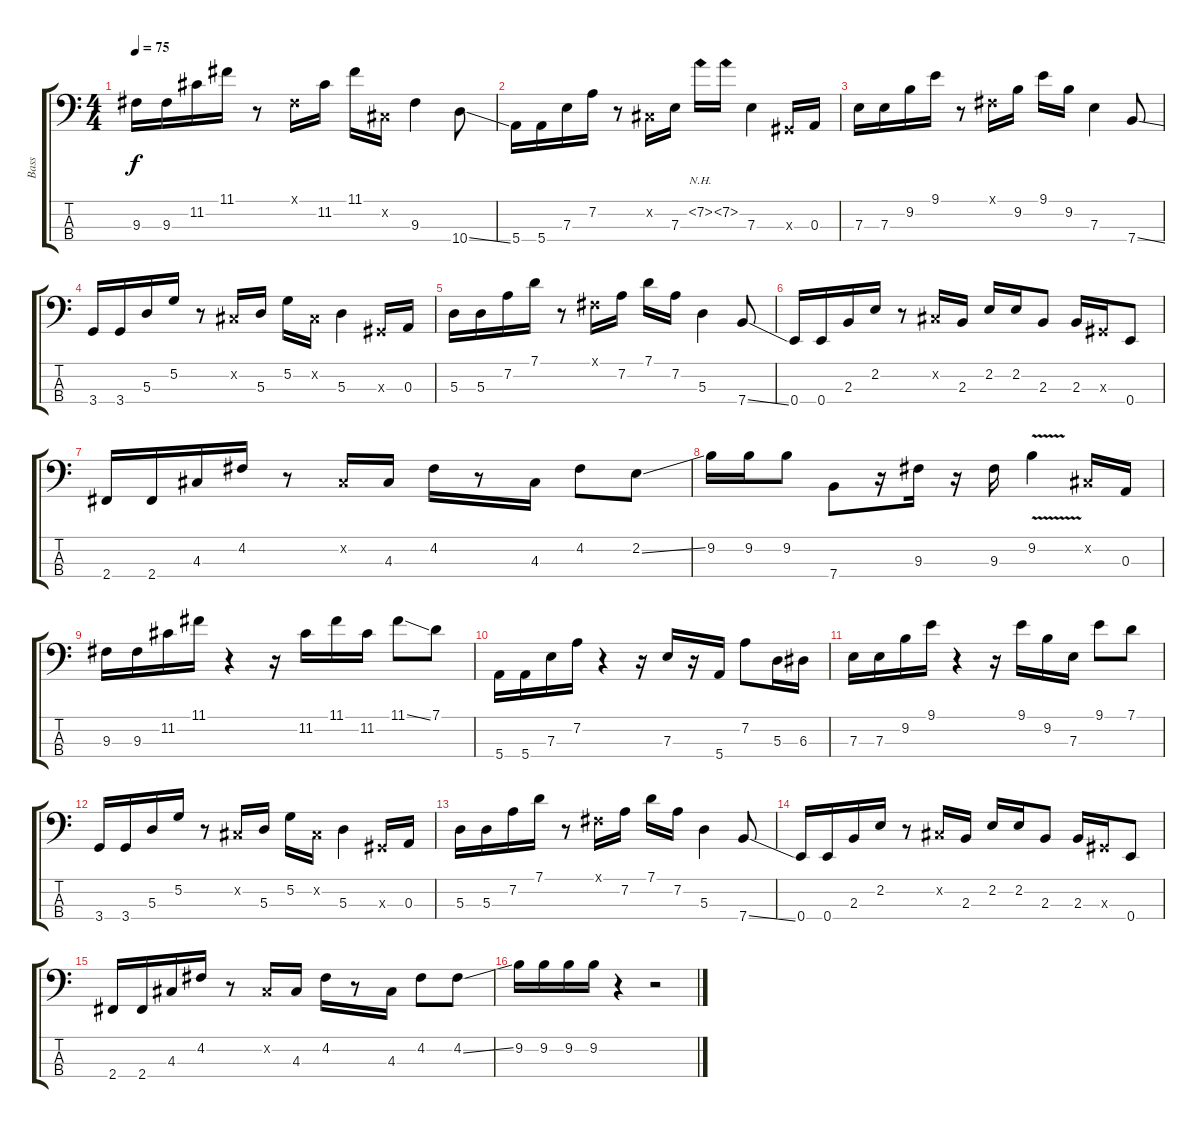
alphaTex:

\track ("Bass" "Bass") {instrument acousticbass}
\staff {score tabs}
\tuning (G2 D2 A1 E1) {hide}
\ts (4 4)
\tempo 75
\clef f4
\ks c
9.3.16{dy f} 9.3.16 11.2.16 11.1.16 r.8 -1.1{x}.16 11.2.16 11.1.16 -1.2{x}.16 9.3.4 10.4{ss}.8 |
5.4.16 5.4.16 7.3.16 7.2.16 r.8 -1.2{x}.16 7.3.16 7.2{nh}.16 7.2{nh}.16 7.3.4 -1.3{x}.16 0.3.16 |
7.3.16 7.3.16 9.2.16 9.1.16 r.8 -1.1{x}.16 9.2.16 9.1.16 9.2.16 7.3.4 7.4{ss}.8 |
3.4.16 3.4.16 5.3.16 5.2.16 r.8 -1.2{x}.16 5.3.16 5.2.16 -1.2{x}.16 5.3.4 -1.3{x}.16 0.3.16 |
5.3.16 5.3.16 7.2.16 7.1.16 r.8 -1.1{x}.16 7.2.16 7.1.16 7.2.16 5.3.4 7.4{ss}.8 |
0.4.16 0.4.16 2.3.16 2.2.16 r.8 -1.2{x}.16 2.3.16 2.2.16 2.2.16 2.3.8 2.3.16 -1.3{x}.16 0.4.8 |
2.4.16 2.4.16 4.3.16 4.2.16 r.8 -1.2{x}.16 4.3.16 4.2.16 r.8 4.3.16 4.2.8 2.2{ss}.8 |
9.2.16 9.2.16 9.2.8 7.4.8 r.16 9.3.16 r.16 9.3.16 9.2{v}.4 -1.2{x}.16 0.3.16 |
9.3.16 9.3.16 11.2.16 11.1.16 r.4 r.16 11.2.16 11.1.16 11.2.16 11.1{ss}.8 7.1.8 |
5.4.16 5.4.16 7.3.16 7.2.16 r.4 r.16 7.3.16 r.16 5.4.16 7.2.8 5.3.16 6.3.16 |
7.3.16 7.3.16 9.2.16 9.1.16 r.4 r.16 9.1.16 9.2.16 7.3.16 9.1.8 7.1.8 |
3.4.16 3.4.16 5.3.16 5.2.16 r.8 -1.2{x}.16 5.3.16 5.2.16 -1.2{x}.16 5.3.4 -1.3{x}.16 0.3.16 |
5.3.16 5.3.16 7.2.16 7.1.16 r.8 -1.1{x}.16 7.2.16 7.1.16 7.2.16 5.3.4 7.4{ss}.8 |
0.4.16 0.4.16 2.3.16 2.2.16 r.8 -1.2{x}.16 2.3.16 2.2.16 2.2.16 2.3.8 2.3.16 -1.3{x}.16 0.4.8 |
2.4.16 2.4.16 4.3.16 4.2.16 r.8 -1.2{x}.16 4.3.16 4.2.16 r.8 4.3.16 4.2.8 4.2{ss}.8 |
9.2.16 9.2.16 9.2.16 9.2.16 r.4 r.2
